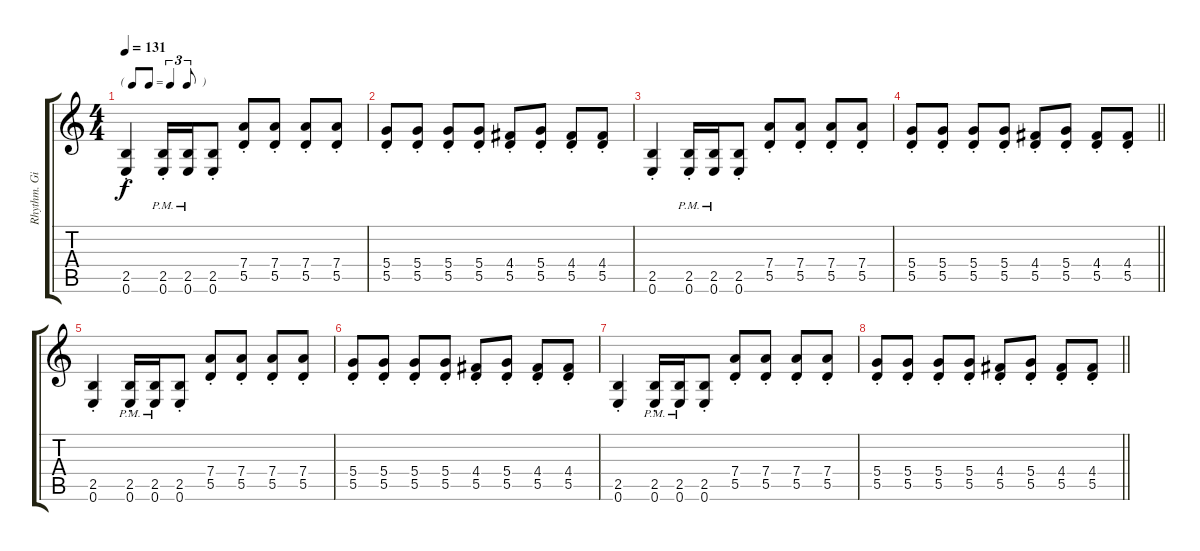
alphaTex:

\track ("Rhythm. Gitarre" "Rhythm. Gi") {instrument overdrivenguitar}
\staff {score tabs}
\tuning (E4 B3 G3 D3 A2 E2) {hide}
\ts (4 4)
\tf triplet8th
\tempo 131
\clef g2
\ks c
(2.5{st} 0.6{st}).4{dy f} (2.5{pm st} 0.6{pm st}).16 (2.5{pm} 0.6{pm}).16 (2.5{st} 0.6{st}).8 (7.4{st} 5.5{st}).8 (7.4{st} 5.5{st}).8 (7.4{st} 5.5{st}).8 (7.4{st} 5.5{st}).8 |
(5.4{st} 5.5{st}).8 (5.4{st} 5.5{st}).8 (5.4{st} 5.5{st}).8 (5.4{st} 5.5{st}).8 (4.4{st} 5.5{st}).8 (5.4{st} 5.5{st}).8 (4.4{st} 5.5{st}).8 (4.4{st} 5.5{st}).8 |
(2.5{st} 0.6{st}).4 (2.5{pm st} 0.6{pm st}).16 (2.5{pm} 0.6{pm}).16 (2.5{st} 0.6{st}).8 (7.4{st} 5.5{st}).8 (7.4{st} 5.5{st}).8 (7.4{st} 5.5{st}).8 (7.4{st} 5.5{st}).8 |
\barLineRight lightlight
(5.4{st} 5.5{st}).8 (5.4{st} 5.5{st}).8 (5.4{st} 5.5{st}).8 (5.4{st} 5.5{st}).8 (4.4{st} 5.5{st}).8 (5.4{st} 5.5{st}).8 (4.4{st} 5.5{st}).8 (4.4{st} 5.5{st}).8 |
(2.5{st} 0.6{st}).4 (2.5{pm st} 0.6{pm st}).16 (2.5{pm} 0.6{pm}).16 (2.5{st} 0.6{st}).8 (7.4{st} 5.5{st}).8 (7.4{st} 5.5{st}).8 (7.4{st} 5.5{st}).8 (7.4{st} 5.5{st}).8 |
(5.4{st} 5.5{st}).8 (5.4{st} 5.5{st}).8 (5.4{st} 5.5{st}).8 (5.4{st} 5.5{st}).8 (4.4{st} 5.5{st}).8 (5.4{st} 5.5{st}).8 (4.4{st} 5.5{st}).8 (4.4{st} 5.5{st}).8 |
(2.5{st} 0.6{st}).4 (2.5{pm st} 0.6{pm st}).16 (2.5{pm} 0.6{pm}).16 (2.5{st} 0.6{st}).8 (7.4{st} 5.5{st}).8 (7.4{st} 5.5{st}).8 (7.4{st} 5.5{st}).8 (7.4{st} 5.5{st}).8 |
\barLineRight lightlight
(5.4{st} 5.5{st}).8 (5.4{st} 5.5{st}).8 (5.4{st} 5.5{st}).8 (5.4{st} 5.5{st}).8 (4.4{st} 5.5{st}).8 (5.4{st} 5.5{st}).8 (4.4{st} 5.5{st}).8 (4.4{st} 5.5{st}).8
